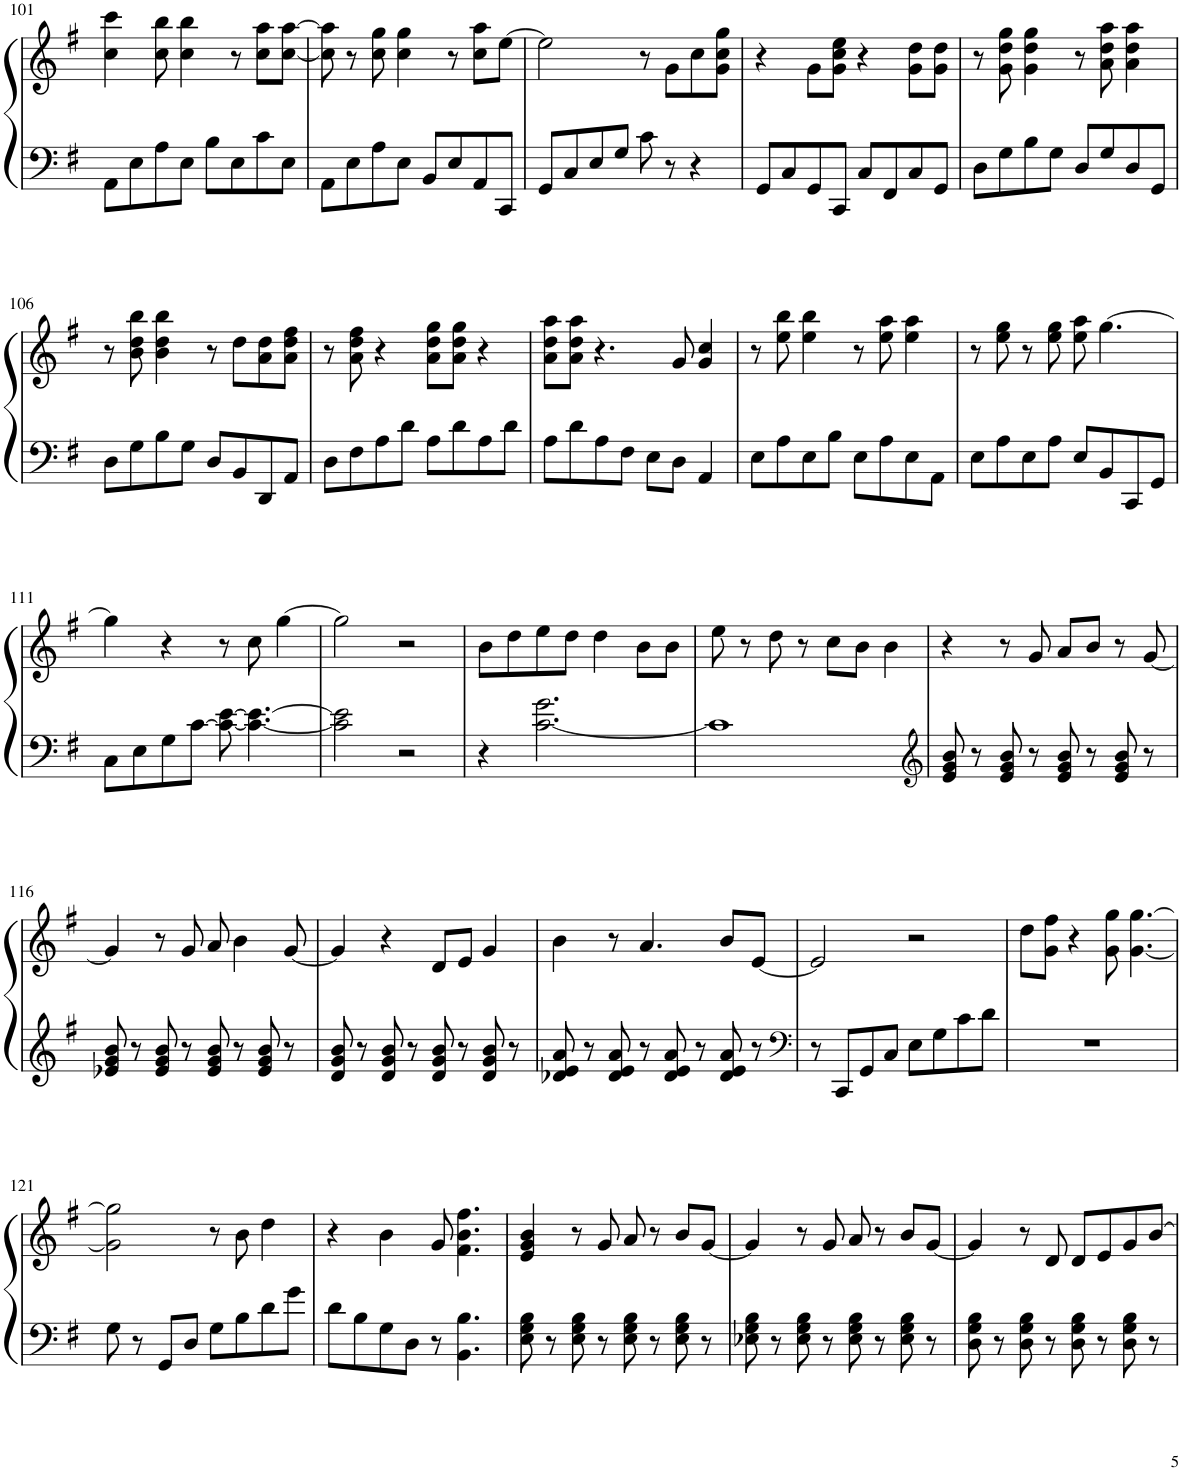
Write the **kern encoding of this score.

**kern	**kern
*part1	*part1
*staff2	*staff1
*I"Piano	*
*I'Pno.	*
!!LO:PB:g=z
*clefF4	*clefG2
*k[f#]	*k[f#]
*M2/2	*M2/2
*met(c|)	*met(c|)
=101	=101
8AA\L	4cc\ 4ccc\
8E\	.
8A\	8cc\ 8bb\
8E\J	4cc\ 4bb\
8B\L	.
8E\	8r
8c\	8cc\ 8aa\L
8E\J	[8cc\ [8aa\J
=102	=102
8AA\L	8cc\] 8aa\]
8E\	8r
8A\	8cc\ 8gg\
8E\J	4cc\ 4gg\
8BB/L	.
8E/	8r
8AA/	8cc\ 8aa\L
8CC/J	[8ee\J
=103	=103
8GG/L	2ee\]
8C/	.
8E/	.
8G/J	.
8c\	8r
8r	8g\L
4r	8cc\
.	8g\ 8cc\ 8gg\J
=104	=104
8GG/L	4r
8C/	.
8GG/	8g\L
8CC/J	8g\ 8cc\ 8ee\J
8C/L	4r
8FF#/	.
8C/	8g\ 8dd\L
8GG/J	8g\ 8dd\J
=105	=105
8D\L	8r
8G\	8g\ 8dd\ 8gg\
8B\	4g\ 4dd\ 4gg\
8G\J	.
8D/L	8r
8G/	8a\ 8dd\ 8aa\
8D/	4a\ 4dd\ 4aa\
8GG/J	.
!!LO:LB:g=z
=106	=106
8D\L	8r
8G\	8b\ 8dd\ 8bb\
8B\	4b\ 4dd\ 4bb\
8G\J	.
8D/L	8r
8BB/	8dd\L
8DD/	8a\ 8dd\
8AA/J	8a\ 8dd\ 8ff#\J
=107	=107
8D\L	8r
8F#\	8a\ 8dd\ 8ff#\
8A\	4r
8d\J	.
8A\L	8a\ 8dd\ 8gg\L
8d\	8a\ 8dd\ 8gg\J
8A\	4r
8d\J	.
=108	=108
8A\L	8a\ 8dd\ 8aa\L
8d\	8a\ 8dd\ 8aa\J
8A\	4.r
8F#\J	.
8E\L	.
8D\J	8g/
4AA/	4g/ 4cc/
=109	=109
8E\L	8r
8A\	8ee\ 8bb\
8E\	4ee\ 4bb\
8B\J	.
8E\L	8r
8A\	8ee\ 8aa\
8E\	4ee\ 4aa\
8AA\J	.
=110	=110
8E\L	8r
8A\	8ee\ 8gg\
8E\	8r
8A\J	8ee\ 8gg\
8E/L	8ee\ 8aa\
8BB/	[4.gg\
8CC/	.
8GG/J	.
!!LO:LB:g=z
=111	=111
8C\L	4gg\]
8E\	.
8G\	4r
[8c\J	.
8c\_ [8e\	8r
4.c\_ 4.e\_	8cc\
.	[4gg\
=112	=112
2c\] 2e\]	2gg\]
2r	2r
=113	=113
4r	8b\L
.	8dd\
[2.c\ 2.g\	8ee\
.	8dd\J
.	4dd\
.	8b\L
.	8b\J
=114	=114
1c]	8ee\
.	8r
.	8dd\
.	8r
.	8cc\L
.	8b\J
.	4b\
=115	=115
*clefG2	*
8e/ 8g/ 8b/	4r
8r	.
8e/ 8g/ 8b/	8r
8r	8g/
8e/ 8g/ 8b/	8a/L
8r	8b/J
8e/ 8g/ 8b/	8r
8r	[8g/
!!LO:LB:g=z
=116	=116
8e-X/ 8g/ 8b/	4g/]
8r	.
8e-/ 8g/ 8b/	8r
8r	8g/
8e-/ 8g/ 8b/	8a/
8r	4b\
8e-/ 8g/ 8b/	.
8r	[8g/
=117	=117
8d/ 8g/ 8b/	4g/]
8r	.
8d/ 8g/ 8b/	4r
8r	.
8d/ 8g/ 8b/	8d/L
8r	8e/J
8d/ 8g/ 8b/	4g/
8r	.
=118	=118
8d-X/ 8e/ 8a/	4b\
8r	.
8d-/ 8e/ 8a/	8r
8r	4.a/
8d-/ 8e/ 8a/	.
8r	.
8d-/ 8e/ 8a/	8b/L
8r	[8e/J
=119	=119
*clefF4	*
8r	2e/]
8CC/L	.
8GG/	.
8C/J	.
8E\L	2r
8G\	.
8c\	.
8d\J	.
=120	=120
1r	8dd\L
.	8g\ 8ff#\J
.	4r
.	8g\ 8gg\
.	[4.g\ [4.gg\
!!LO:LB:g=z
=121	=121
8G\	2g\] 2gg\]
8r	.
8GG/L	.
8D/J	.
8G\L	8r
8B\	8b\
8d\	4dd\
8g\J	.
=122	=122
8d\L	4r
8B\	.
8G\	4b\
8D\J	.
8r	8g/
4.BB\ 4.B\	4.f#\ 4.b\ 4.ff#\
=123	=123
8E\ 8G\ 8B\	4e/ 4g/ 4b/
8r	.
8E\ 8G\ 8B\	8r
8r	8g/
8E\ 8G\ 8B\	8a/
8r	8r
8E\ 8G\ 8B\	8b/L
8r	[8g/J
=124	=124
8E-X\ 8G\ 8B\	4g/]
8r	.
8E-\ 8G\ 8B\	8r
8r	8g/
8E-\ 8G\ 8B\	8a/
8r	8r
8E-\ 8G\ 8B\	8b/L
8r	[8g/J
=125	=125
8D\ 8G\ 8B\	4g/]
8r	.
8D\ 8G\ 8B\	8r
8r	8d/
8D\ 8G\ 8B\	8d/L
8r	8e/
8D\ 8G\ 8B\	8g/
8r	[8b/J
=	=
*-	*-
